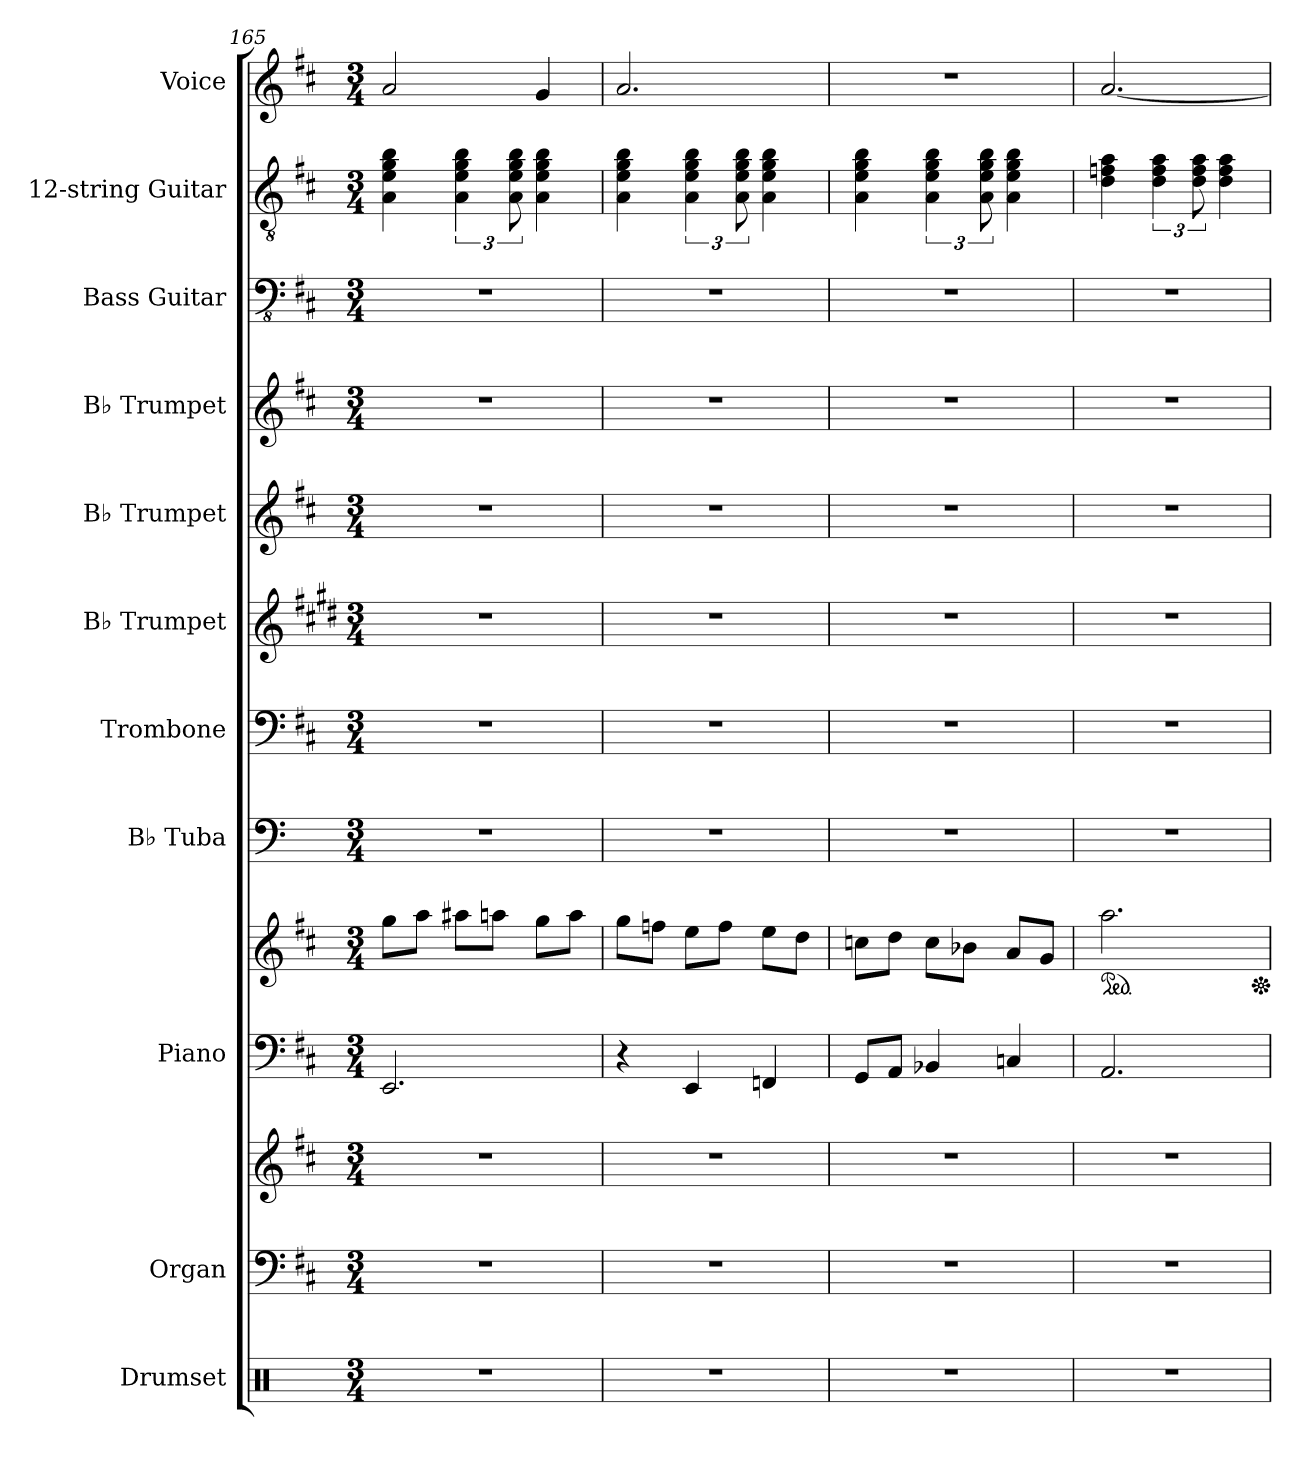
**kern	**kern	**kern	**kern	**kern	**kern	**kern	**kern	**kern	**kern	**kern	**kern	**kern
*part11	*part10	*part10	*part9	*part9	*part8	*part7	*part6	*part5	*part4	*part3	*part2	*part1
*staff13	*staff12	*staff11	*staff10	*staff9	*staff8	*staff7	*staff6	*staff5	*staff4	*staff3	*staff2	*staff1
*I"Drumset	*I"Organ	*	*I"Piano	*	*I"B♭ Tuba	*I"Trombone	*I"B♭ Trumpet	*I"B♭ Trumpet	*I"B♭ Trumpet	*I"Bass Guitar	*I"12-string Guitar	*I"Voice
*I'Drs.	*I'Org.	*	*I'Pno.	*	*I'B♭ Tu.	*I'Trb.	*I'B♭ Tpt.	*I'B♭ Tpt.	*I'B♭ Tpt.	*I'B. Guit.	*I'12-str. Guit.	*I'Vo.
!!LO:PB:g=z
*clefX	*clefF4	*clefG2	*clefF4	*clefG2	*clefF4	*clefF4	*clefG2	*clefG2	*clefG2	*clefFv4	*clefGv2	*clefG2
*	*	*	*	*	*	*	*ITrd1c2	*ITrd1c2	*ITrd1c2	*	*	*
*k[]	*k[f#c#]	*k[f#c#]	*k[f#c#]	*k[f#c#]	*k[]	*k[f#c#]	*k[f#c#]	*k[]	*k[]	*k[f#c#]	*k[f#c#]	*k[f#c#]
*C:	*D:	*D:	*D:	*D:	*C:	*D:	*D:	*C:	*C:	*D:	*D:	*D:
*M3/4	*M3/4	*M3/4	*M3/4	*M3/4	*M3/4	*M3/4	*M3/4	*M3/4	*M3/4	*M3/4	*M3/4	*M3/4
=165	=165	=165	=165	=165	=165	=165	=165	=165	=165	=165	=165	=165
2.r	2.r	2.r	2.EE/	8gg\L	2.r	2.r	2.r	2.r	2.r	2.r	4A\ 4e\ 4g\ 4b\	2a/
.	.	.	.	8aa\J	.	.	.	.	.	.	.	.
.	.	.	.	8aa#X\L	.	.	.	.	.	.	6A\ 6e\ 6g\ 6b\	.
.	.	.	.	8aan\J	.	.	.	.	.	.	.	.
.	.	.	.	.	.	.	.	.	.	.	12A\ 12e\ 12g\ 12b\	.
.	.	.	.	8gg\L	.	.	.	.	.	.	4A\ 4e\ 4g\ 4b\	4g/
.	.	.	.	8aa\J	.	.	.	.	.	.	.	.
=166	=166	=166	=166	=166	=166	=166	=166	=166	=166	=166	=166	=166
2.r	2.r	2.r	4r	8gg\L	2.r	2.r	2.r	2.r	2.r	2.r	4A\ 4e\ 4g\ 4b\	2.a/
.	.	.	.	8ffn\J	.	.	.	.	.	.	.	.
.	.	.	4EE/	8ee\L	.	.	.	.	.	.	6A\ 6e\ 6g\ 6b\	.
.	.	.	.	8ff\J	.	.	.	.	.	.	.	.
.	.	.	.	.	.	.	.	.	.	.	12A\ 12e\ 12g\ 12b\	.
.	.	.	4FFn/	8ee\L	.	.	.	.	.	.	4A\ 4e\ 4g\ 4b\	.
.	.	.	.	8dd\J	.	.	.	.	.	.	.	.
=167	=167	=167	=167	=167	=167	=167	=167	=167	=167	=167	=167	=167
2.r	2.r	2.r	8GG/L	8ccn\L	2.r	2.r	2.r	2.r	2.r	2.r	4A\ 4e\ 4g\ 4b\	2.r
.	.	.	8AA/J	8dd\J	.	.	.	.	.	.	.	.
.	.	.	4BB-X/	8cc\L	.	.	.	.	.	.	6A\ 6e\ 6g\ 6b\	.
.	.	.	.	8b-X\J	.	.	.	.	.	.	.	.
.	.	.	.	.	.	.	.	.	.	.	12A\ 12e\ 12g\ 12b\	.
.	.	.	4Cn/	8a/L	.	.	.	.	.	.	4A\ 4e\ 4g\ 4b\	.
.	.	.	.	8g/J	.	.	.	.	.	.	.	.
=168	=168	=168	=168	=168	=168	=168	=168	=168	=168	=168	=168	=168
*	*	*	*	*ped	*	*	*	*	*	*	*	*
2.r	2.r	2.r	2.AA/	2.aa\	2.r	2.r	2.r	2.r	2.r	2.r	4d\ 4fn\ 4a\	[2.a/
.	.	.	.	.	.	.	.	.	.	.	6d\ 6f\ 6a\	.
.	.	.	.	.	.	.	.	.	.	.	12d\ 12f\ 12a\	.
.	.	.	.	.	.	.	.	.	.	.	4d\ 4f\ 4a\	.
*	*	*	*	*Xped	*	*	*	*	*	*	*	*
=	=	=	=	=	=	=	=	=	=	=	=	=
*-	*-	*-	*-	*-	*-	*-	*-	*-	*-	*-	*-	*-
